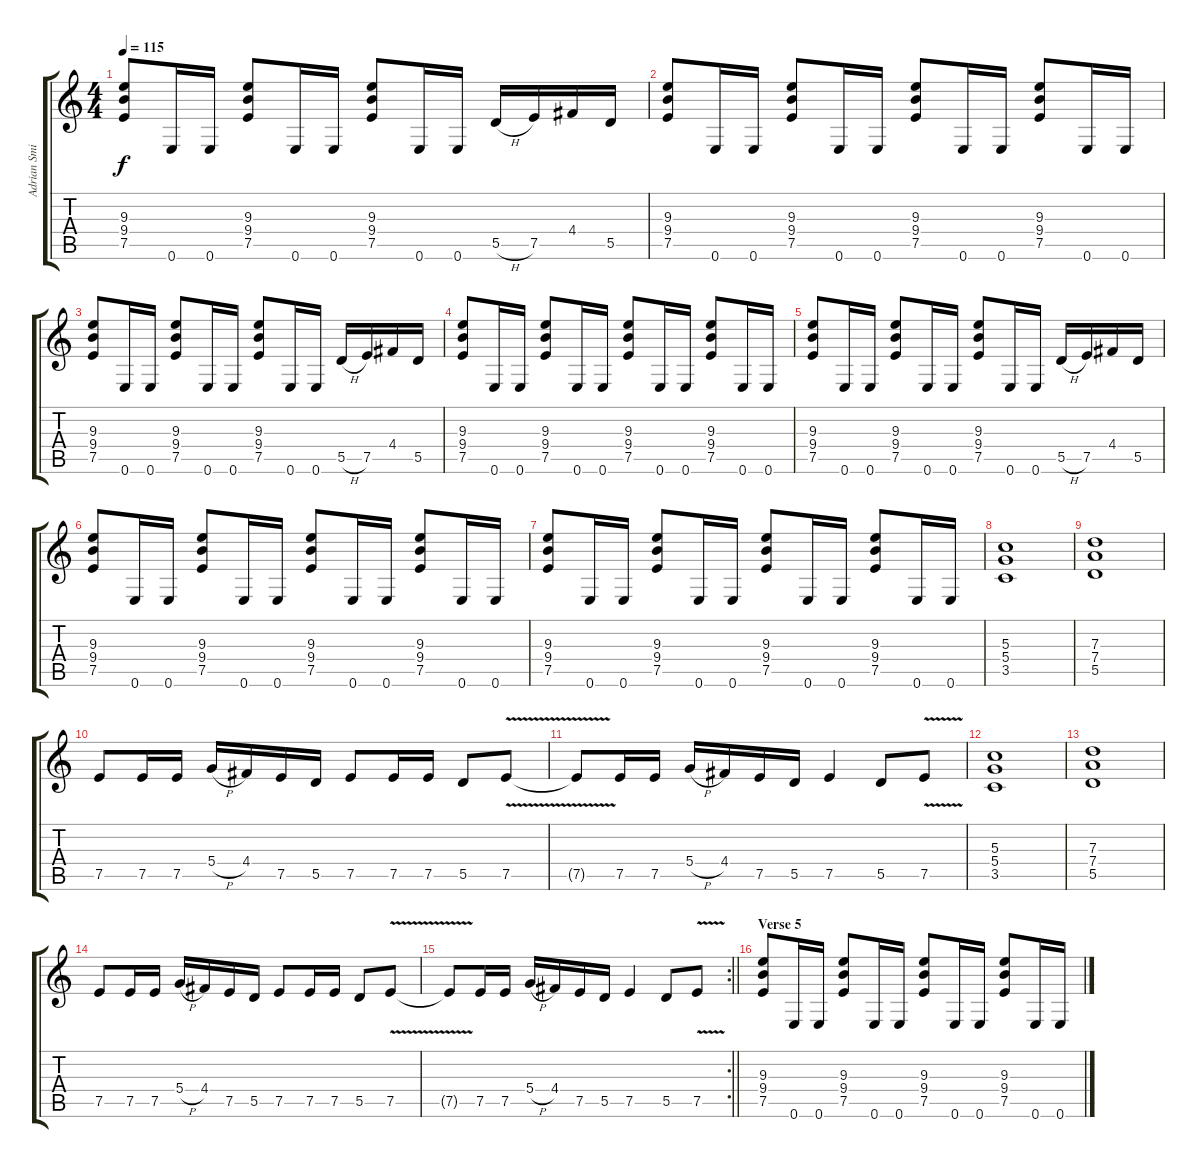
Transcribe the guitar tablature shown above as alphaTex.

\track ("Adrian Smith" "Adrian Smi") {instrument distortionguitar}
\staff {score tabs}
\tuning (E4 B3 G3 D3 A2 E2) {hide}
\ts (4 4)
\tempo 115
\clef g2
\ks c
(9.3 9.4 7.5).8{dy f} 0.6.16 0.6.16 (9.3 9.4 7.5).8 0.6.16 0.6.16 (9.3 9.4 7.5).8 0.6.16 0.6.16 5.5{h}.16 7.5.16 4.4.16 5.5.16 |
(9.3 9.4 7.5).8 0.6.16 0.6.16 (9.3 9.4 7.5).8 0.6.16 0.6.16 (9.3 9.4 7.5).8 0.6.16 0.6.16 (9.3 9.4 7.5).8 0.6.16 0.6.16 |
(9.3 9.4 7.5).8 0.6.16 0.6.16 (9.3 9.4 7.5).8 0.6.16 0.6.16 (9.3 9.4 7.5).8 0.6.16 0.6.16 5.5{h}.16 7.5.16 4.4.16 5.5.16 |
(9.3 9.4 7.5).8 0.6.16 0.6.16 (9.3 9.4 7.5).8 0.6.16 0.6.16 (9.3 9.4 7.5).8 0.6.16 0.6.16 (9.3 9.4 7.5).8 0.6.16 0.6.16 |
(9.3 9.4 7.5).8 0.6.16 0.6.16 (9.3 9.4 7.5).8 0.6.16 0.6.16 (9.3 9.4 7.5).8 0.6.16 0.6.16 5.5{h}.16 7.5.16 4.4.16 5.5.16 |
(9.3 9.4 7.5).8 0.6.16 0.6.16 (9.3 9.4 7.5).8 0.6.16 0.6.16 (9.3 9.4 7.5).8 0.6.16 0.6.16 (9.3 9.4 7.5).8 0.6.16 0.6.16 |
(9.3 9.4 7.5).8 0.6.16 0.6.16 (9.3 9.4 7.5).8 0.6.16 0.6.16 (9.3 9.4 7.5).8 0.6.16 0.6.16 (9.3 9.4 7.5).8 0.6.16 0.6.16 |
(5.3 5.4 3.5).1 |
(7.3 7.4 5.5).1 |
7.5.8 7.5.16 7.5.16 5.4{h}.16 4.4.16 7.5.16 5.5.16 7.5.8 7.5.16 7.5.16 5.5.8 7.5{v}.8 |
7.5{t}.8 7.5.16 7.5.16 5.4{h}.16 4.4.16 7.5.16 5.5.16 7.5.4 5.5.8 7.5{v}.8 |
(5.3 5.4 3.5).1 |
(7.3 7.4 5.5).1 |
7.5.8 7.5.16 7.5.16 5.4{h}.16 4.4.16 7.5.16 5.5.16 7.5.8 7.5.16 7.5.16 5.5.8 7.5{v}.8 |
\rc 2
\barLineRight lightlight
7.5{t}.8 7.5.16 7.5.16 5.4{h}.16 4.4.16 7.5.16 5.5.16 7.5.4 5.5.8 7.5{v}.8 |
\section ("" "Verse 5")
(9.3 9.4 7.5).8 0.6.16 0.6.16 (9.3 9.4 7.5).8 0.6.16 0.6.16 (9.3 9.4 7.5).8 0.6.16 0.6.16 (9.3 9.4 7.5).8 0.6.16 0.6.16
